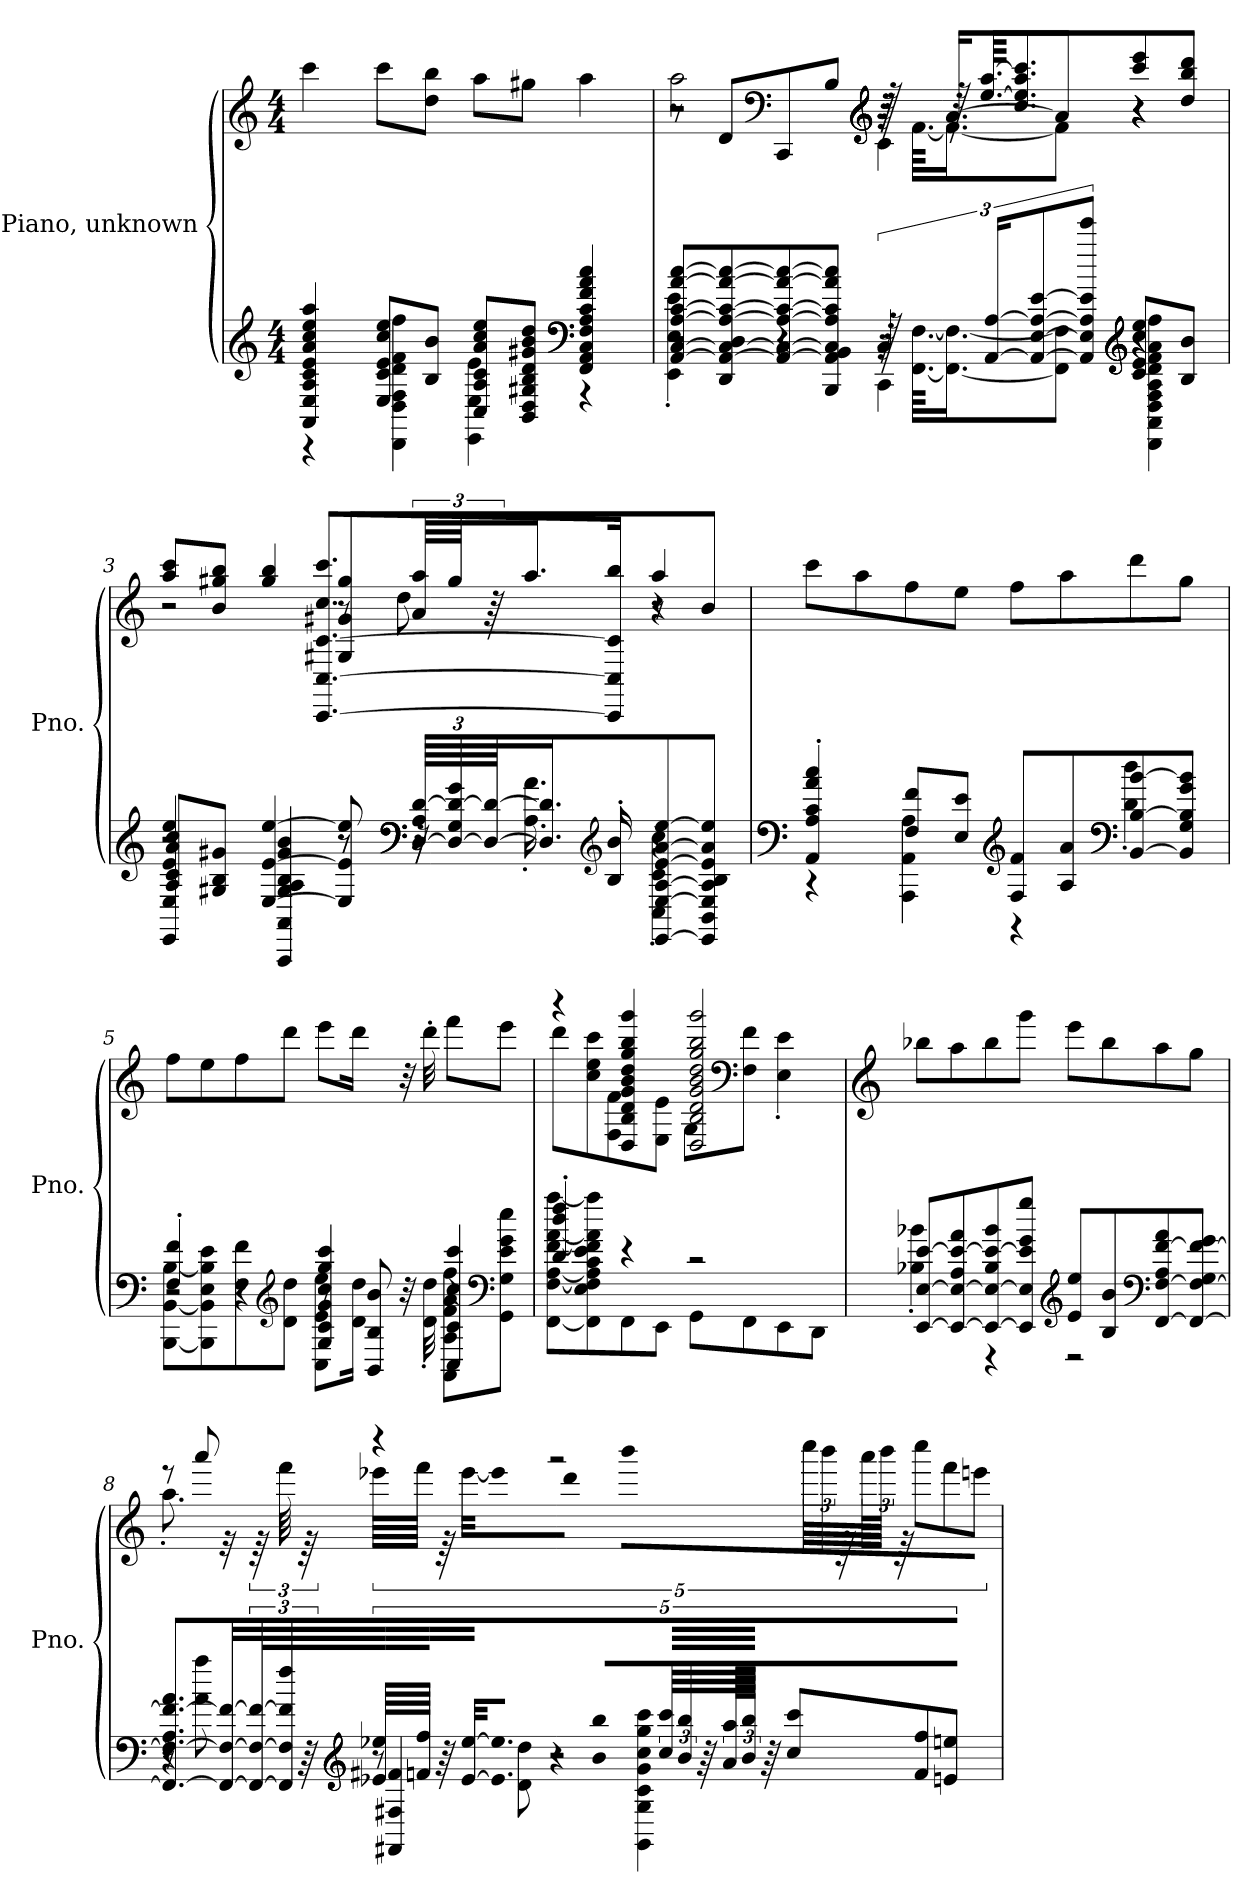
**kern	**kern
*part1	*part1
*staff2	*staff1
*I"Piano, unknown	*
*I'Pno.	*
*clefG2	*clefG2
*k[]	*k[]
*M4/4	*M4/4
*MM120	*MM120
=1	=1
*^	*
4AA/ 4E/ 4A/ 4c/ 4e/ 4a/ 4cc/ 4ee/ 4aa/	4r	4ccc\
8E/ 8c/ 8e/ 8cc/ 8ee/L	4DD\ 4D\ 4F\ 4d\ 4f\ 4ff\	8ccc\L
8B/ 8b/J	.	8dd\ 8bb\J
8C/ 8A/ 8c/ 8a/ 8cc/ 8ee/L	4EE\ 4E\ 4e\	8aa\L
8BB/ 8D/ 8G#X/ 8B/ 8d/ 8g#X/ 8b/ 8dd/J	.	8gg#X\J
*clefF4	*	*
4FF/ 4AA/ 4C/ 4F/ 4A/ 4c/ 4f/ 4a/ 4cc/	4r	4aa\
=2	=2	=2
*^	*	*^
*	*	*^	*	*^
*	*	*	*	*	*	*^
[8AA/ [8C/ [8A/ [8c/ [8a/ [8cc/L	4EE\' 4E\' 4e\'	2r	2r	8r	2aa\	2r	2r
8DD/ 8AA/_ 8C/_ 8D/ 8A/_ 8c/_ 8a/_ 8cc/_	.	.	.	8d/L	.	.	.
*	*	*	*	*clefF4	*	*	*
8AA/_ 8C/_ 8A/_ 8c/_ 8a/_ 8cc/_	4r	.	.	8CC/	.	.	.
8BBB/ 8AA/] 8BB/ 8C/] 8A/] 8c/] 8a/] 8cc/]J	.	.	.	8B/J	.	.	.
*	*	*	*	*clefG2	*	*	*
24r	128r	4C/	4CC\	32r	4c\	32r	128r
.	[64.FF\ [64.F\KKLL	.	.	.	.	.	[64.f\KKLL
.	16.FF\_ 16.F\_J	.	.	128r	.	[16.a/KL	16.f\J_
.	.	.	.	[64.ee/ [64.aa/KKKL	.	.	.
[24AA/ [24A/KL	.	.	.	.	.	.	.
.	.	.	.	8.cc/ 8.ee/] 8.aa/] 8.ccc/	.	.	.
12AA/_ [12E/ 12A/_ [12e/	.	.	.	.	.	.	.
.	8FF\] 8F\]J	.	.	.	.	8a/J]	8f\J]
12AA/] 12E/] 12A/] 12e/] 12eee/J	.	.	.	.	.	.	.
*clefG2	*	*	*	*	*	*	*
8c/ 8e/ 8cc/ 8ee/L	4DD\ 4AA\ 4D\ 4F\ 4A\ 4d\ 4f\ 4a\ 4ff\	4r	4r	8ccc/ 8eee/	4r	4r	4r
8B/ 8b/J	.	.	.	8dd/ 8bb/ 8ddd/J	.	.	.
*	*	*v	*v	*	*	*	*
*	*	*	*	*	*v	*v
!!LO:LB:g=z
=3	=3	=3	=3	=3	=3
4EE/ 4E/ 4e/ 4ee/	2r	8A/ 8c/ 8a/ 8cc/L	8aa/ 8ccc/L	2r	2r
.	.	8G#X/ 8B/ 8g#X/J	8b/ 8gg#X/ 8bb/J	.	.
[4E/ [4e/ [4ee/	.	4AAA/ 4AA/ 4G#/ 4A/ 4B/ 4g#/ 4b/	4gg#/ 4bb/	.	.
8E/] 8e/] 8ee/]	8r	8r	8G#X/ 8g#X/ 8gg#/L	8r	[8.CC/ [8.C/ [8.c/ 8.cc/ 8.ccc/L
*clefF4	*	*	*	*	*
*	*	*Xbrackettup	*	*	*
16r	32r	[96D/ 96A/ [96d/LLLL	96a/ 96aa/LLL	8dd\	.
.	.	96D/_ 96G#/ 96d/_ 96g#/	96gg#/JJJJ	.	.
.	.	96D/_ 96d/_JJ	96r	.	.
.	16.A\' 16.a\'	16.D/] 16.d/]J	16.aa'/	.	.
*clefG2	*	*	*	*	*
16B/' 16b/'	.	.	.	.	16CC/] 16C/] 16c/] 16bb/Jk
4r	4C\' 4c\' 4cc\'	[8EE/ [8E/ [8A/ [8e/ [8a/ [8ee/	8r	4r	4aa/
.	.	8EE/] 8BB/ 8E/] 8A/] 8B/ 8e/] 8a/] 8ee/]J	8b/	.	.
*v	*v	*v	*	*	*
*	*v	*v	*v
=4	=4
*clefF4	*
*^	*
4AA/' 4A/' 4c/' 4a/' 4cc/'	4r	8ccc\L
.	.	8aa\
8F/ 8f/L	4AAA\ 4AA\ 4A\	8ff\
8E/ 8e/J	.	8ee\J
*clefG2	*	*
8F/ 8f/L	4r	8ff\L
8A/ 8a/	.	8aa\
*clefF4	*	*
[8BB/ [8B/ [8b/	4d\' 4dd\'	8ddd\
8BB/] 8G/ 8B/] 8g/ 8b/]J	.	8gg\J
!!LO:LB:g=z
=5	=5	=5
*	*^	*
4F/' 4f/'	[8BBB\ [8BB\ [8B\L	2r	8ff\L
.	8BBB\] 8BB\] 8E\ 8B\] 8e\	.	8ee\
4r	8F\ 8f\	.	8ff\
*clefG2	*	*	*
.	8d\ 8dd\J	.	8ddd\J
4G/ 4c/ 4g/ 4cc/ 4gg/ 4ccc/	8C\ 8e\ 8ee\L	8r	8eee\L
.	16d\ 16dd\Jk	8BB/ 8B/ 8b/	16ddd\Jk
.	32r	.	32r
.	32d\' 32dd\'	.	32ddd'\
4C/ 4c/ 4cc/ 4ccc/	8AA\ 8A\ 8f\ 8a\ 8ff\L	4r	8fff\L
*clefF4	*	*	*
.	8GG\ 8G\ 8e\ 8g\ 8ee\J	.	8eee\J
*	*v	*v	*
=6	=6	=6
*	*	*^
4d/' 4dd/' 4ff/'	[8FF\ [8F\ [8A\ [8f\ [8a\ [8aa\L	4r	8ddd\L
.	8FF\] 8E\ 8F\] 8A\] 8c\ 8e\ 8f\] 8a\] 8aa\]	.	8cc\ 8ee\ 8ccc\
4r	8FF\	4D/ 4B/ 4d/ 4g/ 4b/ 4dd/ 4gg/ 4bb/ 4ggg/	8F\ 8f\
.	8EE\J	.	8E\ 8e\J
2r	8GG\L	2D/ 2B/ 2d/ 2g/ 2b/ 2dd/ 2gg/ 2bb/ 2ggg/	8G\L
*	*	*clefF4	*
.	8FF\	.	8F\ 8f\J
.	8EE\	.	4E\' 4e\'
.	8DD\J	.	.
*	*	*v	*v
!!LO:LB:g=z
=7	=7	=7
*	*	*clefG2
[8EE/ [8E/ [8e/L	4B-X\' 4b-X\'	8bb-X\L
8EE/_ 8E/_ 8A/ 8e/_ 8a/	.	8aa\
8EE/_ 8E/_ 8B-/ 8e/_ 8b-/	4r	8bb-\
8EE/] 8E/] 8e/] 8g/ 8gg/J	.	8ggg\J
*clefG2	*	*
8e/ 8ee/L	2r	8eee\L
8B-/ 8b-/	.	8bb-\
*clefF4	*	*
[8FF/ [8F/ 8A/ [8f/ 8a/	.	8aa\
8FF/_ 8F/_ 8G/ 8f/_ 8g/J	.	8gg\J
!!LO:LB:g=z
=8	=8	=8
*	*^	*^
8.FF/_ 8.F/_ 8.A/ 8.f/_ 8.a/L	8r	4r	8r	8.aa'\
.	8a\ 8aa\	.	8aaa/	.
32FF/_ 32F/_ 32f/_LL	.	.	.	32r
*brackettup	*	*	*	*
96FF/_ 96F/_ 96f/_L	.	.	.	96r
96FF/] 96F/] 96f/] 96ff/JJJJ	.	.	.	96fff\
96r	.	.	.	96r
*clefG2	*	*	*	*
80e-X/ 80ee-X/LLLL	8r	4FF#X/ 4F#X/ 4f#X/	4r	80eee-X\LLLL
80fn/ 80ff/JJJJ	.	.	.	80fff\JJJJ
80r	.	.	.	80r
[40e-/ [40ee-/KKL	.	.	.	[40eee-\KLL
8.e-/] 8.ee-/]J	.	.	.	16eee-\J]
.	8d\ 8dd\	.	.	8ddd\J
16b/ 16bb/LL	4r	2r	2r	16bbb\LL
96cc/ 96ccc/LL	.	.	.	96cccc\LL
96b/ 96bb/JJJJ	.	.	.	96bbb\JJJJ
96r	.	.	.	96r
96a/ 96aa/LLLL	.	.	.	96aaa\LLLL
96b/ 96bb/JJJJ	.	.	.	96bbb\JJJJ
96r	.	.	.	96r
8cc/ 8ccc/L	.	.	.	8cccc\L
8f/ 8ff/	4GG\ 4G\ 4c\ 4g\ 4cc\ 4gg\ 4ccc\	.	.	8fff\
8en/ 8een/J	.	.	.	8eeen\J
*v	*v	*v	*	*
*	*v	*v
=	=
*-	*-
